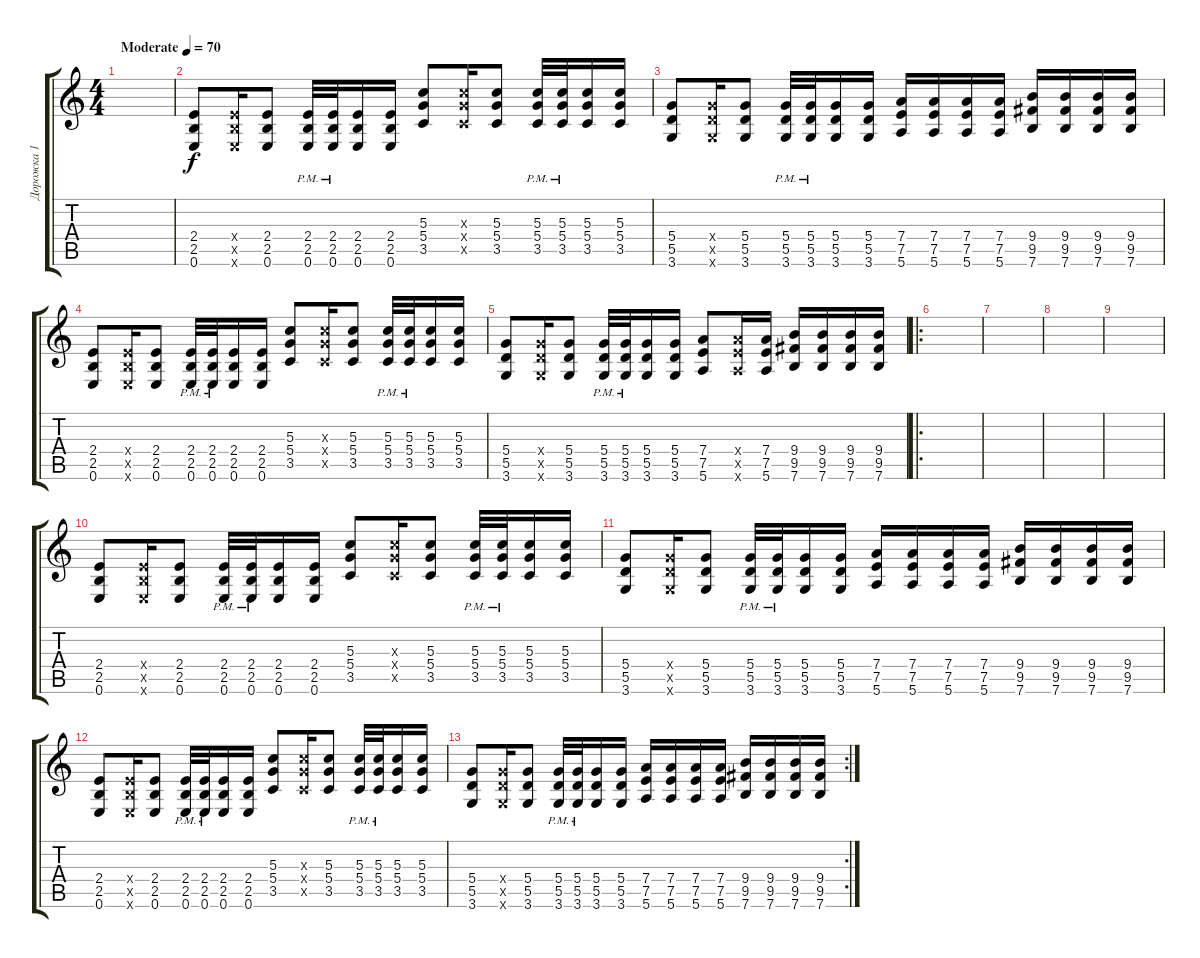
\track ("Дорожка 1" "Дорожка 1") {instrument distortionguitar}
\staff {score tabs}
\tuning (E4 B3 G3 D3 A2 E2) {hide}
\ts (4 4)
\tempo (70 "Moderate")
\clef g2
\ks c
|
(2.4 2.5 0.6).8 (2.4{x} 2.5{x} 0.6{x}).16 (2.4 2.5 0.6).8 (2.4{pm} 2.5{pm} 0.6{pm}).32 (2.4{pm} 2.5{pm} 0.6{pm}).32 (2.4 2.5 0.6).16 (2.4 2.5 0.6).16 (5.3 5.4 3.5).8 (5.3{x} 5.4{x} 3.5{x}).16 (5.3 5.4 3.5).8 (5.3{pm} 5.4{pm} 3.5{pm}).32 (5.3{pm} 5.4{pm} 3.5{pm}).32 (5.3 5.4 3.5).16 (5.3 5.4 3.5).16 |
(5.4 5.5 3.6).8 (5.4{x} 5.5{x} 3.6{x}).16 (5.4 5.5 3.6).8 (5.4{pm} 5.5{pm} 3.6{pm}).32 (5.4{pm} 5.5{pm} 3.6{pm}).32 (5.4 5.5 3.6).16 (5.4 5.5 3.6).16 (7.4 7.5 5.6).16 (7.4 7.5 5.6).16 (7.4 7.5 5.6).16 (7.4 7.5 5.6).16 (9.4 9.5 7.6).16 (9.4 9.5 7.6).16 (9.4 9.5 7.6).16 (9.4 9.5 7.6).16 |
(2.4 2.5 0.6).8 (2.4{x} 2.5{x} 0.6{x}).16 (2.4 2.5 0.6).8 (2.4{pm} 2.5{pm} 0.6{pm}).32 (2.4{pm} 2.5{pm} 0.6{pm}).32 (2.4 2.5 0.6).16 (2.4 2.5 0.6).16 (5.3 5.4 3.5).8 (5.3{x} 5.4{x} 3.5{x}).16 (5.3 5.4 3.5).8 (5.3{pm} 5.4{pm} 3.5{pm}).32 (5.3{pm} 5.4{pm} 3.5{pm}).32 (5.3 5.4 3.5).16 (5.3 5.4 3.5).16 |
(5.4 5.5 3.6).8 (5.4{x} 5.5{x} 3.6{x}).16 (5.4 5.5 3.6).8 (5.4{pm} 5.5{pm} 3.6{pm}).32 (5.4{pm} 5.5{pm} 3.6{pm}).32 (5.4 5.5 3.6).16 (5.4 5.5 3.6).16 (7.4 7.5 5.6).8 (7.4{x} 7.5{x} 5.6{x}).16 (7.4 7.5 5.6).16 (9.4 9.5 7.6).16 (9.4 9.5 7.6).16 (9.4 9.5 7.6).16 (9.4 9.5 7.6).16 |
\ro
|
|
|
|
(2.4 2.5 0.6).8 (2.4{x} 2.5{x} 0.6{x}).16 (2.4 2.5 0.6).8 (2.4{pm} 2.5{pm} 0.6{pm}).32 (2.4{pm} 2.5{pm} 0.6{pm}).32 (2.4 2.5 0.6).16 (2.4 2.5 0.6).16 (5.3 5.4 3.5).8 (5.3{x} 5.4{x} 3.5{x}).16 (5.3 5.4 3.5).8 (5.3{pm} 5.4{pm} 3.5{pm}).32 (5.3{pm} 5.4{pm} 3.5{pm}).32 (5.3 5.4 3.5).16 (5.3 5.4 3.5).16 |
(5.4 5.5 3.6).8 (5.4{x} 5.5{x} 3.6{x}).16 (5.4 5.5 3.6).8 (5.4{pm} 5.5{pm} 3.6{pm}).32 (5.4{pm} 5.5{pm} 3.6{pm}).32 (5.4 5.5 3.6).16 (5.4 5.5 3.6).16 (7.4 7.5 5.6).16 (7.4 7.5 5.6).16 (7.4 7.5 5.6).16 (7.4 7.5 5.6).16 (9.4 9.5 7.6).16 (9.4 9.5 7.6).16 (9.4 9.5 7.6).16 (9.4 9.5 7.6).16 |
(2.4 2.5 0.6).8 (2.4{x} 2.5{x} 0.6{x}).16 (2.4 2.5 0.6).8 (2.4{pm} 2.5{pm} 0.6{pm}).32 (2.4{pm} 2.5{pm} 0.6{pm}).32 (2.4 2.5 0.6).16 (2.4 2.5 0.6).16 (5.3 5.4 3.5).8 (5.3{x} 5.4{x} 3.5{x}).16 (5.3 5.4 3.5).8 (5.3{pm} 5.4{pm} 3.5{pm}).32 (5.3{pm} 5.4{pm} 3.5{pm}).32 (5.3 5.4 3.5).16 (5.3 5.4 3.5).16 |
\rc 2
(5.4 5.5 3.6).8 (5.4{x} 5.5{x} 3.6{x}).16 (5.4 5.5 3.6).8 (5.4{pm} 5.5{pm} 3.6{pm}).32 (5.4{pm} 5.5{pm} 3.6{pm}).32 (5.4 5.5 3.6).16 (5.4 5.5 3.6).16 (7.4 7.5 5.6).16 (7.4 7.5 5.6).16 (7.4 7.5 5.6).16 (7.4 7.5 5.6).16 (9.4 9.5 7.6).16 (9.4 9.5 7.6).16 (9.4 9.5 7.6).16 (9.4 9.5 7.6).16
